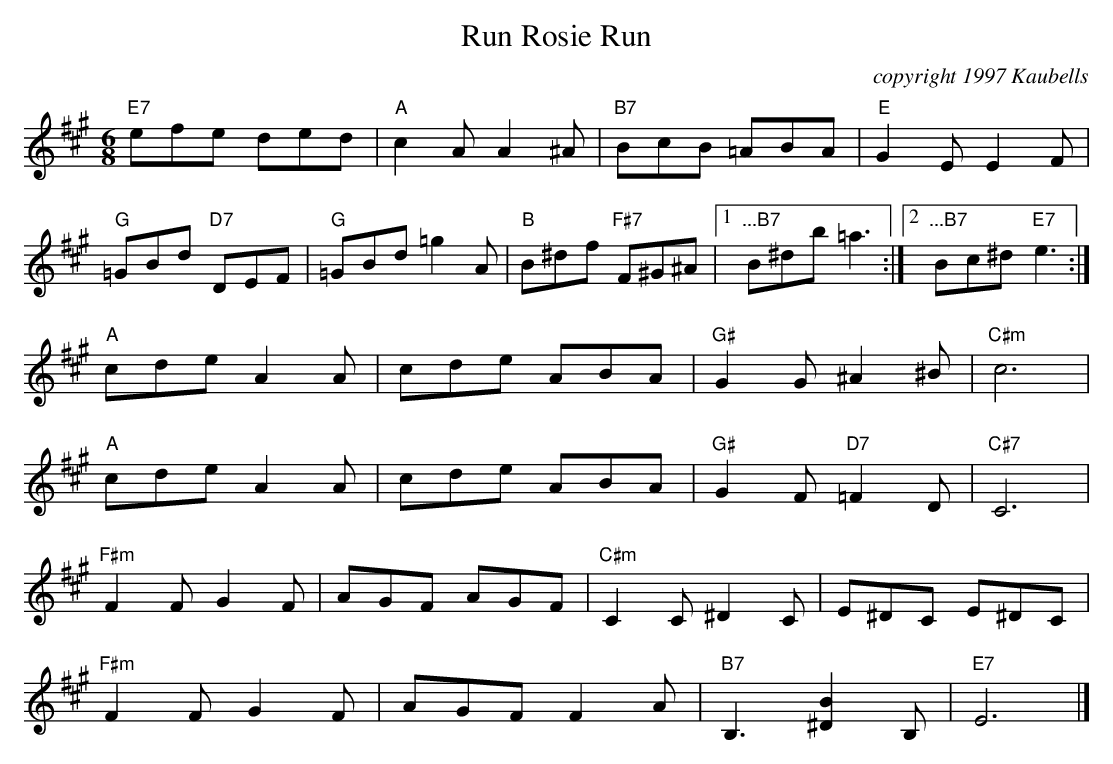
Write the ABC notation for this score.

X:1
T:Run Rosie Run
C:copyright 1997 Kaubells
E:16
M:6/8
K:A
\bigskip              % a bit of space
"E7"efe ded|"A"c2A A2^A|"B7"BcB =ABA|"E"G2E E2F|*
E:12
"G"=GBd "D7"DEF|"G"=GBd =g2A|"B"B^df "F#7"F^G^A|1"...B7"B^db =a3:|2"...B7"Bc^d "E7"e3:|*
E:16
"A"cde A2A|cde ABA|"G#"G2G ^A2^B|"C#m"c6|*
"A"cde A2A|cde ABA|"G#"G2F "D7"=F2D|"C#7"C6|*
"F#m"F2F G2F|AGF AGF|"C#m"C2C ^D2C|E^DC E^DC|*
"F#m"F2F G2F|AGF F2A|"B7"B,3 [.^D2.B2] B,|"E7"E6|]*

\bigskip              % a bit of space
